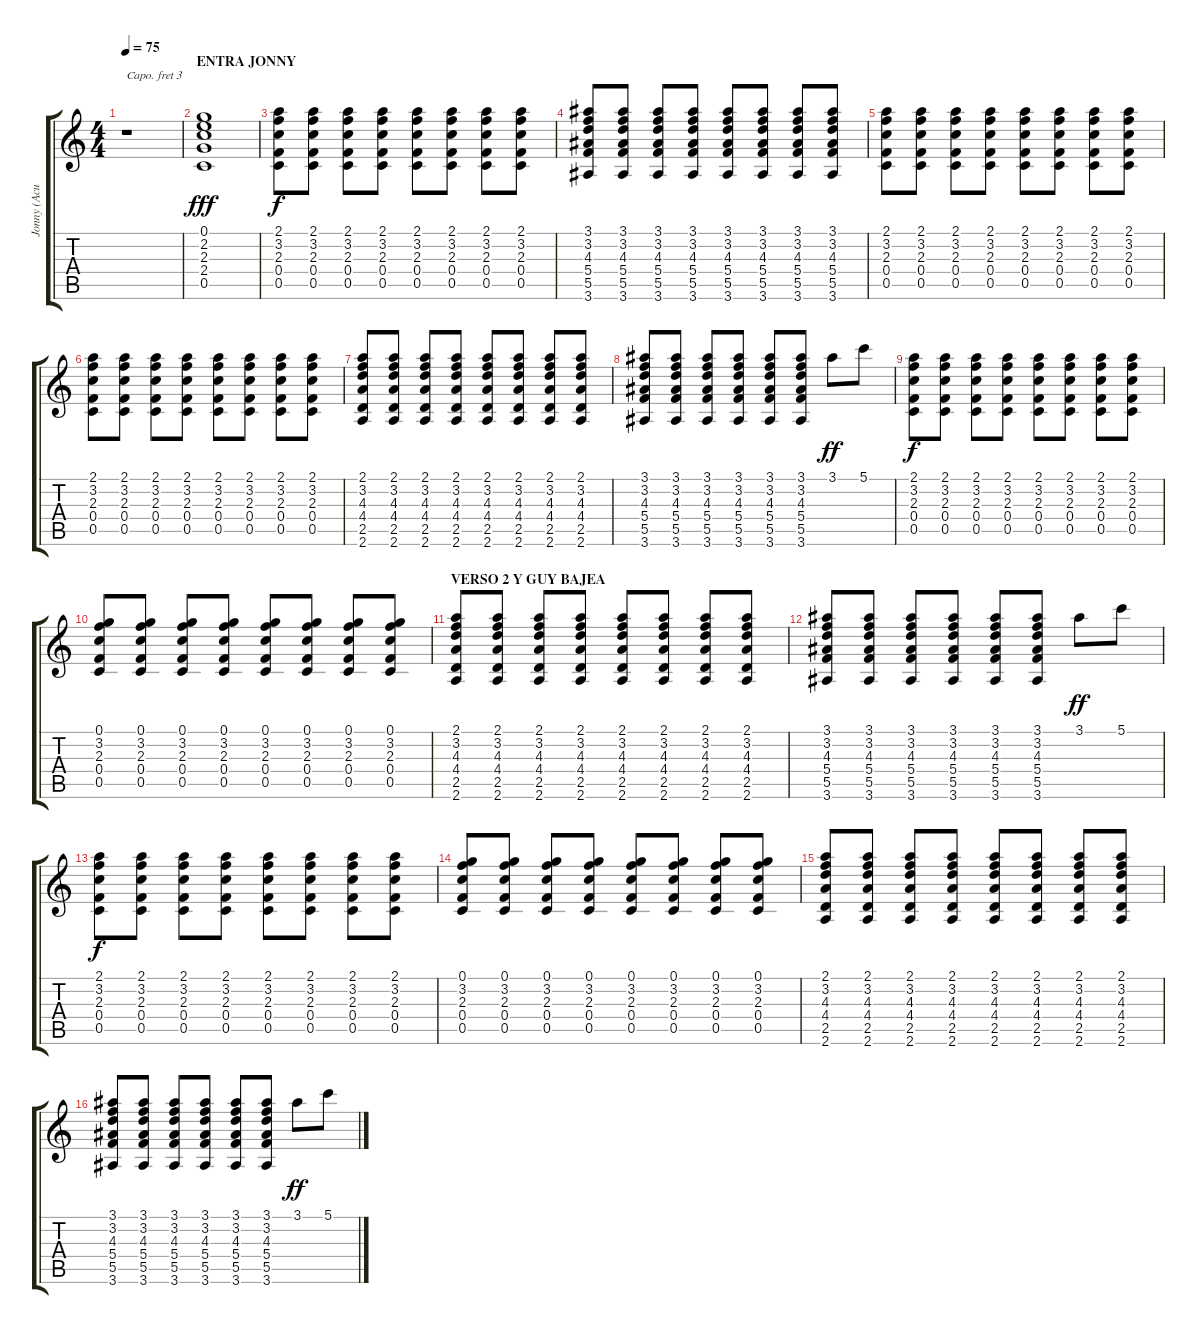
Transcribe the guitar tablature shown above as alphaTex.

\track ("Jonny (Acustica)" "Jonny (Acu") {instrument acousticguitarsteel}
\staff {score tabs}
\capo 3
\tuning (E4 B3 G3 D3 A2 E2) {hide}
\ts (4 4)
\tempo 75
\clef g2
\ks c
r.1{dy fff} |
\section ("" "ENTRA JONNY")
(0.1 2.2 2.3 2.4 0.5).1 |
(2.1 3.2 2.3 0.4 0.5).8{dy f} (2.1 3.2 2.3 0.4 0.5).8 (2.1 3.2 2.3 0.4 0.5).8 (2.1 3.2 2.3 0.4 0.5).8 (2.1 3.2 2.3 0.4 0.5).8 (2.1 3.2 2.3 0.4 0.5).8 (2.1 3.2 2.3 0.4 0.5).8 (2.1 3.2 2.3 0.4 0.5).8 |
(3.1 3.2 4.3 5.4 5.5 3.6).8 (3.1 3.2 4.3 5.4 5.5 3.6).8 (3.1 3.2 4.3 5.4 5.5 3.6).8 (3.1 3.2 4.3 5.4 5.5 3.6).8 (3.1 3.2 4.3 5.4 5.5 3.6).8 (3.1 3.2 4.3 5.4 5.5 3.6).8 (3.1 3.2 4.3 5.4 5.5 3.6).8 (3.1 3.2 4.3 5.4 5.5 3.6).8 |
(2.1 3.2 2.3 0.4 0.5).8 (2.1 3.2 2.3 0.4 0.5).8 (2.1 3.2 2.3 0.4 0.5).8 (2.1 3.2 2.3 0.4 0.5).8 (2.1 3.2 2.3 0.4 0.5).8 (2.1 3.2 2.3 0.4 0.5).8 (2.1 3.2 2.3 0.4 0.5).8 (2.1 3.2 2.3 0.4 0.5).8 |
(2.1 3.2 2.3 0.4 0.5).8 (2.1 3.2 2.3 0.4 0.5).8 (2.1 3.2 2.3 0.4 0.5).8 (2.1 3.2 2.3 0.4 0.5).8 (2.1 3.2 2.3 0.4 0.5).8 (2.1 3.2 2.3 0.4 0.5).8 (2.1 3.2 2.3 0.4 0.5).8 (2.1 3.2 2.3 0.4 0.5).8 |
(2.1 3.2 4.3 4.4 2.5 2.6).8 (2.1 3.2 4.3 4.4 2.5 2.6).8 (2.1 3.2 4.3 4.4 2.5 2.6).8 (2.1 3.2 4.3 4.4 2.5 2.6).8 (2.1 3.2 4.3 4.4 2.5 2.6).8 (2.1 3.2 4.3 4.4 2.5 2.6).8 (2.1 3.2 4.3 4.4 2.5 2.6).8 (2.1 3.2 4.3 4.4 2.5 2.6).8 |
(3.1 3.2 4.3 5.4 5.5 3.6).8 (3.1 3.2 4.3 5.4 5.5 3.6).8 (3.1 3.2 4.3 5.4 5.5 3.6).8 (3.1 3.2 4.3 5.4 5.5 3.6).8 (3.1 3.2 4.3 5.4 5.5 3.6).8 (3.1 3.2 4.3 5.4 5.5 3.6).8 3.1.8{dy ff} 5.1.8 |
(2.1 3.2 2.3 0.4 0.5).8{dy f} (2.1 3.2 2.3 0.4 0.5).8 (2.1 3.2 2.3 0.4 0.5).8 (2.1 3.2 2.3 0.4 0.5).8 (2.1 3.2 2.3 0.4 0.5).8 (2.1 3.2 2.3 0.4 0.5).8 (2.1 3.2 2.3 0.4 0.5).8 (2.1 3.2 2.3 0.4 0.5).8 |
(0.1 3.2 2.3 0.4 0.5).8 (0.1 3.2 2.3 0.4 0.5).8 (0.1 3.2 2.3 0.4 0.5).8 (0.1 3.2 2.3 0.4 0.5).8 (0.1 3.2 2.3 0.4 0.5).8 (0.1 3.2 2.3 0.4 0.5).8 (0.1 3.2 2.3 0.4 0.5).8 (0.1 3.2 2.3 0.4 0.5).8 |
\section ("" "VERSO 2 Y GUY BAJEA")
(2.1 3.2 4.3 4.4 2.5 2.6).8 (2.1 3.2 4.3 4.4 2.5 2.6).8 (2.1 3.2 4.3 4.4 2.5 2.6).8 (2.1 3.2 4.3 4.4 2.5 2.6).8 (2.1 3.2 4.3 4.4 2.5 2.6).8 (2.1 3.2 4.3 4.4 2.5 2.6).8 (2.1 3.2 4.3 4.4 2.5 2.6).8 (2.1 3.2 4.3 4.4 2.5 2.6).8 |
(3.1 3.2 4.3 5.4 5.5 3.6).8 (3.1 3.2 4.3 5.4 5.5 3.6).8 (3.1 3.2 4.3 5.4 5.5 3.6).8 (3.1 3.2 4.3 5.4 5.5 3.6).8 (3.1 3.2 4.3 5.4 5.5 3.6).8 (3.1 3.2 4.3 5.4 5.5 3.6).8 3.1.8{dy ff} 5.1.8 |
(2.1 3.2 2.3 0.4 0.5).8{dy f} (2.1 3.2 2.3 0.4 0.5).8 (2.1 3.2 2.3 0.4 0.5).8 (2.1 3.2 2.3 0.4 0.5).8 (2.1 3.2 2.3 0.4 0.5).8 (2.1 3.2 2.3 0.4 0.5).8 (2.1 3.2 2.3 0.4 0.5).8 (2.1 3.2 2.3 0.4 0.5).8 |
(0.1 3.2 2.3 0.4 0.5).8 (0.1 3.2 2.3 0.4 0.5).8 (0.1 3.2 2.3 0.4 0.5).8 (0.1 3.2 2.3 0.4 0.5).8 (0.1 3.2 2.3 0.4 0.5).8 (0.1 3.2 2.3 0.4 0.5).8 (0.1 3.2 2.3 0.4 0.5).8 (0.1 3.2 2.3 0.4 0.5).8 |
(2.1 3.2 4.3 4.4 2.5 2.6).8 (2.1 3.2 4.3 4.4 2.5 2.6).8 (2.1 3.2 4.3 4.4 2.5 2.6).8 (2.1 3.2 4.3 4.4 2.5 2.6).8 (2.1 3.2 4.3 4.4 2.5 2.6).8 (2.1 3.2 4.3 4.4 2.5 2.6).8 (2.1 3.2 4.3 4.4 2.5 2.6).8 (2.1 3.2 4.3 4.4 2.5 2.6).8 |
(3.1 3.2 4.3 5.4 5.5 3.6).8 (3.1 3.2 4.3 5.4 5.5 3.6).8 (3.1 3.2 4.3 5.4 5.5 3.6).8 (3.1 3.2 4.3 5.4 5.5 3.6).8 (3.1 3.2 4.3 5.4 5.5 3.6).8 (3.1 3.2 4.3 5.4 5.5 3.6).8 3.1.8{dy ff} 5.1.8
